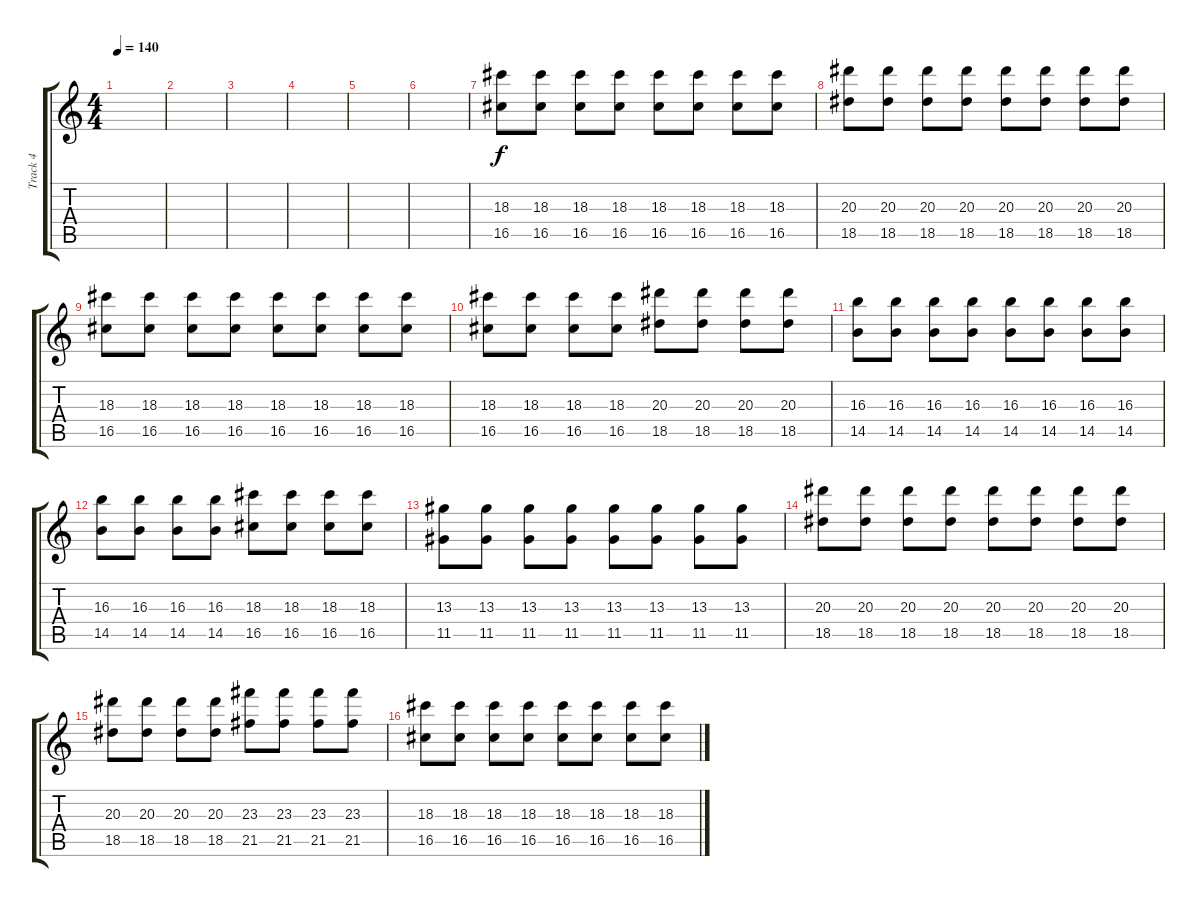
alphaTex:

\track ("Track 4" "Track 4") {instrument distortionguitar}
\staff {score tabs}
\tuning (E4 B3 G3 D3 A2 E2) {hide}
\ts (4 4)
\tempo 140
\clef g2
\ks c
|
|
|
|
|
|
(18.3 16.5).8{volume 6 balance 12} (18.3 16.5).8 (18.3 16.5).8 (18.3 16.5).8 (18.3 16.5).8 (18.3 16.5).8 (18.3 16.5).8 (18.3 16.5).8 |
(20.3 18.5).8 (20.3 18.5).8 (20.3 18.5).8 (20.3 18.5).8 (20.3 18.5).8 (20.3 18.5).8 (20.3 18.5).8 (20.3 18.5).8 |
(18.3 16.5).8{volume 11 balance 8} (18.3 16.5).8 (18.3 16.5).8 (18.3 16.5).8 (18.3 16.5).8 (18.3 16.5).8 (18.3 16.5).8 (18.3 16.5).8 |
(18.3 16.5).8 (18.3 16.5).8 (18.3 16.5).8 (18.3 16.5).8 (20.3 18.5).8 (20.3 18.5).8 (20.3 18.5).8 (20.3 18.5).8 |
(16.3 14.5).8 (16.3 14.5).8 (16.3 14.5).8 (16.3 14.5).8 (16.3 14.5).8 (16.3 14.5).8 (16.3 14.5).8 (16.3 14.5).8 |
(16.3 14.5).8 (16.3 14.5).8 (16.3 14.5).8 (16.3 14.5).8 (18.3 16.5).8 (18.3 16.5).8 (18.3 16.5).8 (18.3 16.5).8 |
(13.3 11.5).8 (13.3 11.5).8 (13.3 11.5).8 (13.3 11.5).8 (13.3 11.5).8 (13.3 11.5).8 (13.3 11.5).8 (13.3 11.5).8 |
(20.3 18.5).8 (20.3 18.5).8 (20.3 18.5).8 (20.3 18.5).8 (20.3 18.5).8 (20.3 18.5).8 (20.3 18.5).8 (20.3 18.5).8 |
(20.3 18.5).8 (20.3 18.5).8 (20.3 18.5).8 (20.3 18.5).8 (23.3 21.5).8 (23.3 21.5).8 (23.3 21.5).8 (23.3 21.5).8 |
(18.3 16.5).8 (18.3 16.5).8 (18.3 16.5).8 (18.3 16.5).8 (18.3 16.5).8 (18.3 16.5).8 (18.3 16.5).8 (18.3 16.5).8
